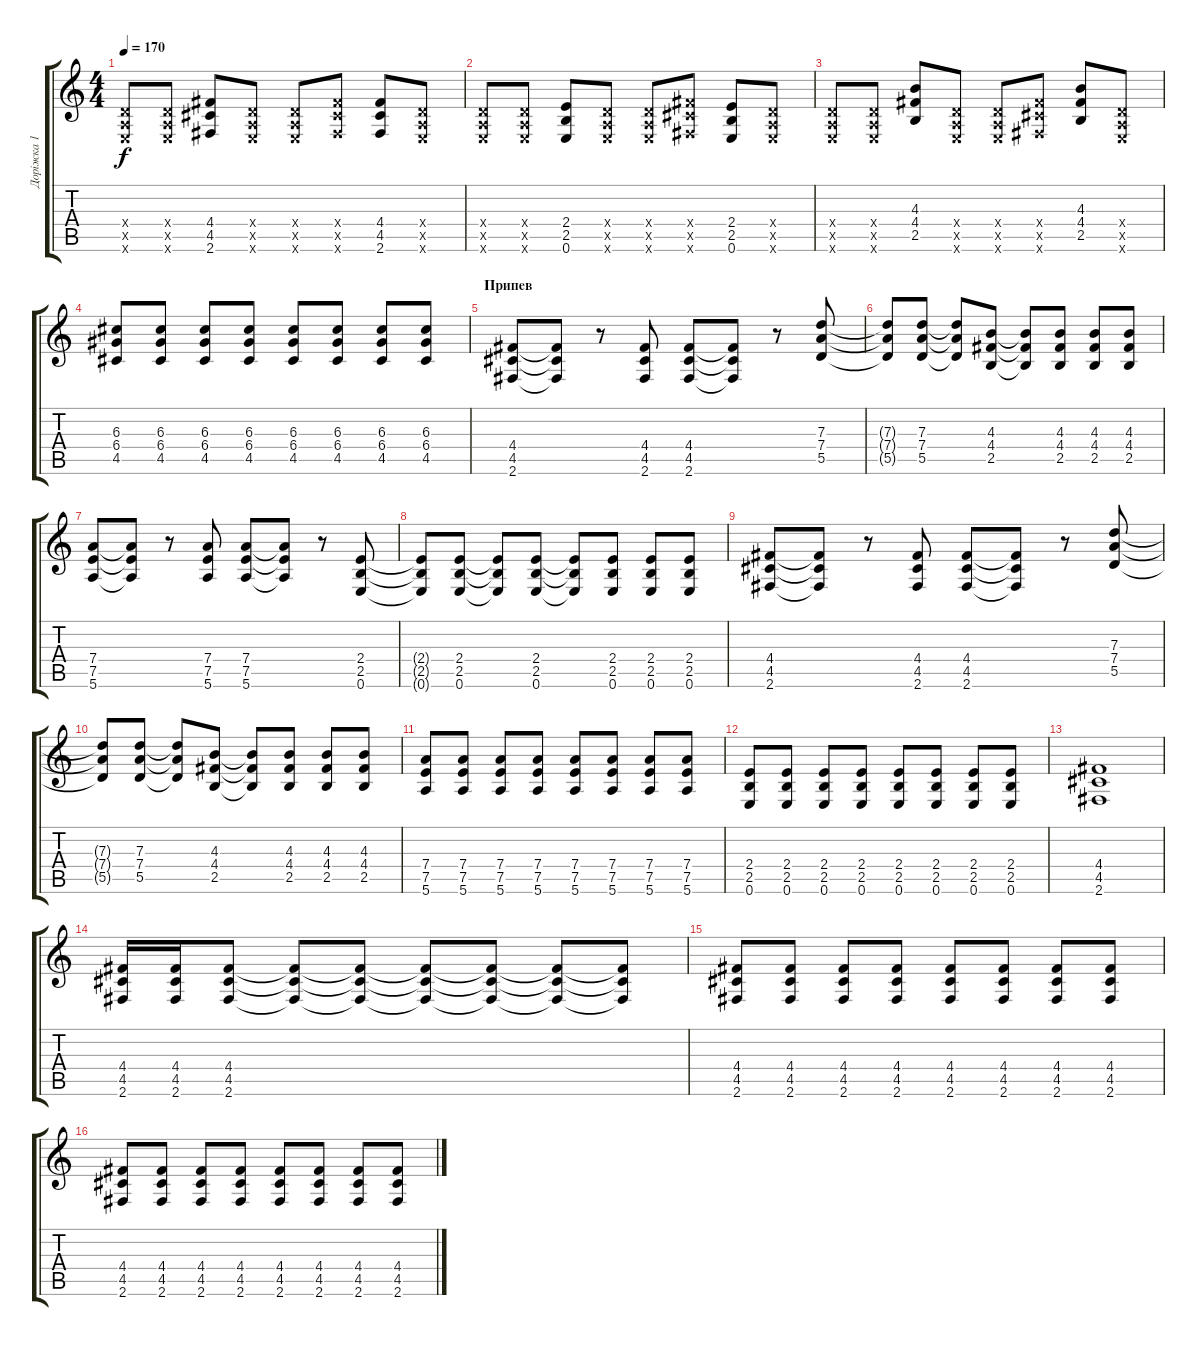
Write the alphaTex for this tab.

\track ("Доріжка 1" "Доріжка 1") {instrument electricguitarclean}
\staff {score tabs}
\tuning (E4 B3 G3 D3 A2 E2) {hide}
\ts (4 4)
\tempo 170
\clef g2
\ks c
(0.4{x} 0.5{x} 0.6{x}).8{dy f} (0.4{x} 0.5{x} 0.6{x}).8 (4.4 4.5 2.6).8 (0.4{x} 0.5{x} 0.6{x}).8 (0.4{x} 0.5{x} 0.6{x}).8 (4.4{x} 4.5{x} 2.6{x}).8 (4.4 4.5 2.6).8 (0.4{x} 0.5{x} 0.6{x}).8 |
(0.4{x} 0.5{x} 0.6{x}).8 (0.4{x} 0.5{x} 0.6{x}).8 (2.4 2.5 0.6).8 (0.4{x} 0.5{x} 0.6{x}).8 (0.4{x} 0.5{x} 0.6{x}).8 (4.4{x} 4.5{x} 2.6{x}).8 (2.4 2.5 0.6).8 (0.4{x} 0.5{x} 0.6{x}).8 |
(0.4{x} 0.5{x} 0.6{x}).8 (0.4{x} 0.5{x} 0.6{x}).8 (4.3 4.4 2.5).8 (0.4{x} 0.5{x} 0.6{x}).8 (0.4{x} 0.5{x} 0.6{x}).8 (4.4{x} 4.5{x} 2.6{x}).8 (4.3 4.4 2.5).8 (0.4{x} 0.5{x} 0.6{x}).8 |
(6.3 6.4 4.5).8 (6.3 6.4 4.5).8 (6.3 6.4 4.5).8 (6.3 6.4 4.5).8 (6.3 6.4 4.5).8 (6.3 6.4 4.5).8 (6.3 6.4 4.5).8 (6.3 6.4 4.5).8 |
\section ("" "Припев")
(4.4 4.5 2.6).8 (4.4{t} 4.5{t} 2.6{t}).8 r.8 (4.4 4.5 2.6).8 (4.4 4.5 2.6).8 (4.4{t} 4.5{t} 2.6{t}).8 r.8 (7.3 7.4 5.5).8 |
(7.3{t} 7.4{t} 5.5{t}).8 (7.3 7.4 5.5).8 (7.3{t} 7.4{t} 5.5{t}).8 (4.3 4.4 2.5).8 (4.3{t} 4.4{t} 2.5{t}).8 (4.3 4.4 2.5).8 (4.3 4.4 2.5).8 (4.3 4.4 2.5).8 |
(7.4 7.5 5.6).8 (7.4{t} 7.5{t} 5.6{t}).8 r.8 (7.4 7.5 5.6).8 (7.4 7.5 5.6).8 (7.4{t} 7.5{t} 5.6{t}).8 r.8 (2.4 2.5 0.6).8 |
(2.4{t} 2.5{t} 0.6{t}).8 (2.4 2.5 0.6).8 (2.4{t} 2.5{t} 0.6{t}).8 (2.4 2.5 0.6).8 (2.4{t} 2.5{t} 0.6{t}).8 (2.4 2.5 0.6).8 (2.4 2.5 0.6).8 (2.4 2.5 0.6).8 |
(4.4 4.5 2.6).8 (4.4{t} 4.5{t} 2.6{t}).8 r.8 (4.4 4.5 2.6).8 (4.4 4.5 2.6).8 (4.4{t} 4.5{t} 2.6{t}).8 r.8 (7.3 7.4 5.5).8 |
(7.3{t} 7.4{t} 5.5{t}).8 (7.3 7.4 5.5).8 (7.3{t} 7.4{t} 5.5{t}).8 (4.3 4.4 2.5).8 (4.3{t} 4.4{t} 2.5{t}).8 (4.3 4.4 2.5).8 (4.3 4.4 2.5).8 (4.3 4.4 2.5).8 |
(7.4 7.5 5.6).8 (7.4 7.5 5.6).8 (7.4 7.5 5.6).8 (7.4 7.5 5.6).8 (7.4 7.5 5.6).8 (7.4 7.5 5.6).8 (7.4 7.5 5.6).8 (7.4 7.5 5.6).8 |
(2.4 2.5 0.6).8 (2.4 2.5 0.6).8 (2.4 2.5 0.6).8 (2.4 2.5 0.6).8 (2.4 2.5 0.6).8 (2.4 2.5 0.6).8 (2.4 2.5 0.6).8 (2.4 2.5 0.6).8 |
(4.4 4.5 2.6).1 |
(4.4 4.5 2.6).16 (4.4 4.5 2.6).16 (4.4 4.5 2.6).8 (4.4{t} 4.5{t} 2.6{t}).8 (4.4{t} 4.5{t} 2.6{t}).8 (4.4{t} 4.5{t} 2.6{t}).8 (4.4{t} 4.5{t} 2.6{t}).8 (4.4{t} 4.5{t} 2.6{t}).8 (4.4{t} 4.5{t} 2.6{t}).8 |
(4.4 4.5 2.6).8 (4.4 4.5 2.6).8 (4.4 4.5 2.6).8 (4.4 4.5 2.6).8 (4.4 4.5 2.6).8 (4.4 4.5 2.6).8 (4.4 4.5 2.6).8 (4.4 4.5 2.6).8 |
(4.4 4.5 2.6).8 (4.4 4.5 2.6).8 (4.4 4.5 2.6).8 (4.4 4.5 2.6).8 (4.4 4.5 2.6).8 (4.4 4.5 2.6).8 (4.4 4.5 2.6).8 (4.4 4.5 2.6).8
